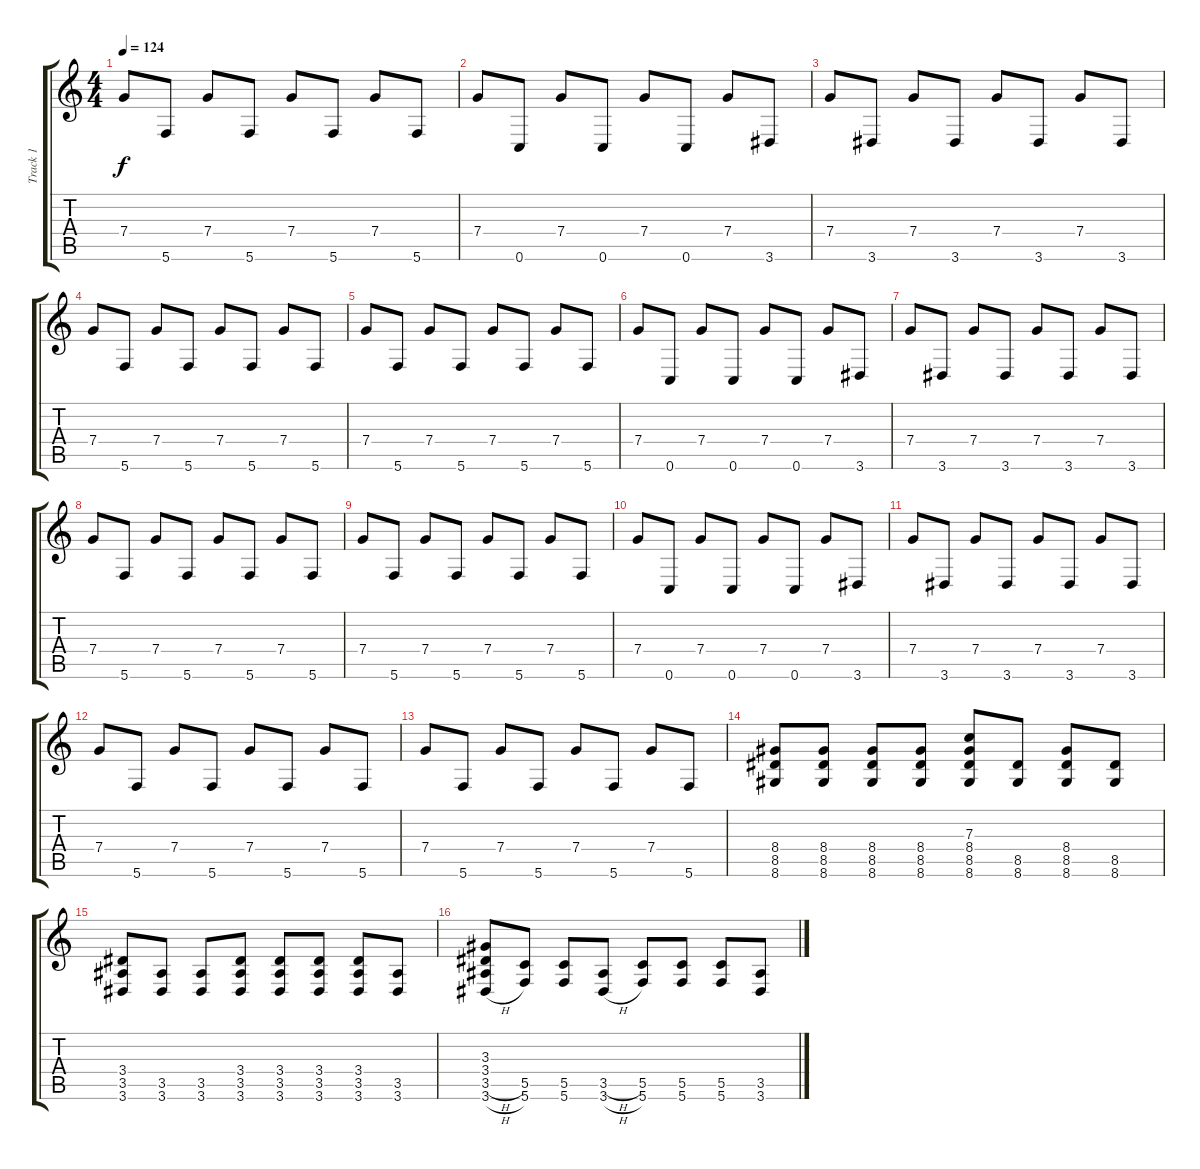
\track ("Track 1" "Track 1") {instrument distortionguitar}
\staff {score tabs}
\tuning (D4 A3 F3 C3 G2 C2) {hide}
\ts (4 4)
\tempo 124
\clef g2
\ks c
7.4.8{dy f} 5.6.8 7.4.8 5.6.8 7.4.8 5.6.8 7.4.8 5.6.8 |
7.4.8 0.6.8 7.4.8 0.6.8 7.4.8 0.6.8 7.4.8 3.6.8 |
7.4.8 3.6.8 7.4.8 3.6.8 7.4.8 3.6.8 7.4.8 3.6.8 |
7.4.8 5.6.8 7.4.8 5.6.8 7.4.8 5.6.8 7.4.8 5.6.8 |
7.4.8 5.6.8 7.4.8 5.6.8 7.4.8 5.6.8 7.4.8 5.6.8 |
7.4.8 0.6.8 7.4.8 0.6.8 7.4.8 0.6.8 7.4.8 3.6.8 |
7.4.8 3.6.8 7.4.8 3.6.8 7.4.8 3.6.8 7.4.8 3.6.8 |
7.4.8 5.6.8 7.4.8 5.6.8 7.4.8 5.6.8 7.4.8 5.6.8 |
7.4.8 5.6.8 7.4.8 5.6.8 7.4.8 5.6.8 7.4.8 5.6.8 |
7.4.8 0.6.8 7.4.8 0.6.8 7.4.8 0.6.8 7.4.8 3.6.8 |
7.4.8 3.6.8 7.4.8 3.6.8 7.4.8 3.6.8 7.4.8 3.6.8 |
7.4.8 5.6.8 7.4.8 5.6.8 7.4.8 5.6.8 7.4.8 5.6.8 |
7.4.8 5.6.8 7.4.8 5.6.8 7.4.8 5.6.8 7.4.8 5.6.8 |
(8.4 8.5 8.6).8 (8.4 8.5 8.6).8 (8.4 8.5 8.6).8 (8.4 8.5 8.6).8 (7.3 8.4 8.5 8.6).8 (8.5 8.6).8 (8.4 8.5 8.6).8 (8.5 8.6).8 |
(3.4 3.5 3.6).8 (3.5 3.6).8 (3.5 3.6).8 (3.4 3.5 3.6).8 (3.4 3.5 3.6).8 (3.4 3.5 3.6).8 (3.4 3.5 3.6).8 (3.5 3.6).8 |
(3.3 3.4 3.5{h} 3.6{h}).8 (5.5 5.6).8 (5.5 5.6).8 (3.5{h} 3.6{h}).8 (5.5 5.6).8 (5.5 5.6).8 (5.5 5.6).8 (3.5 3.6).8
